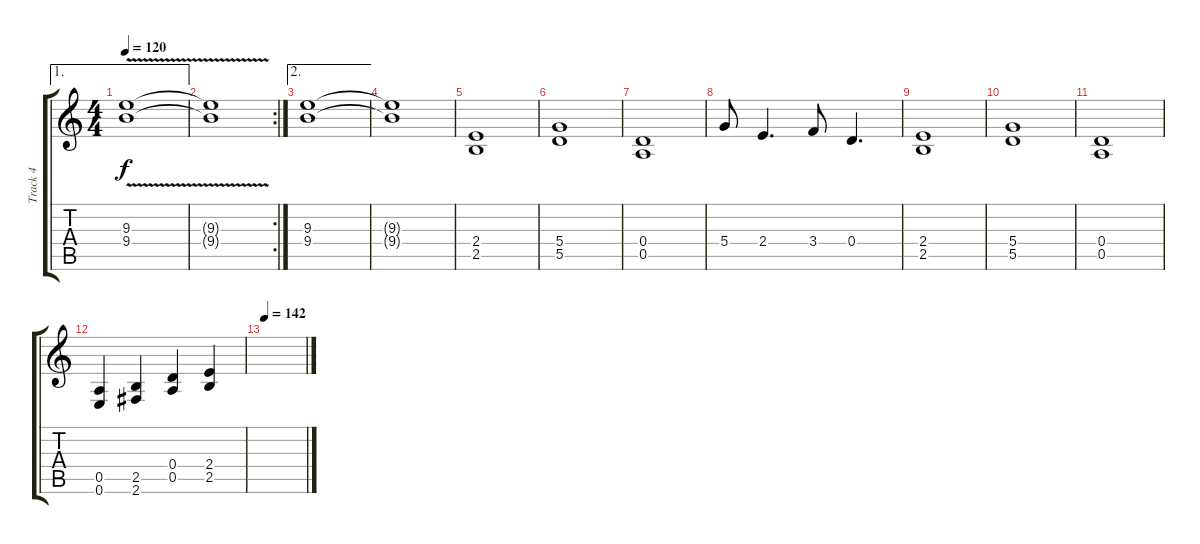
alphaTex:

\track ("Track 4" "Track 4") {instrument distortionguitar}
\staff {score tabs}
\tuning (E4 B3 G3 D3 A2 E2) {hide}
\ae 1
\ts (4 4)
\tempo 120
\clef g2
\ks c
(9.3{v} 9.4{v}).1{dy f} |
\rc 2
(9.3{t} 9.4{t}).1 |
\ae 2
(9.3 9.4).1 |
(9.3{t} 9.4{t}).1 |
(2.4 2.5).1 |
(5.4 5.5).1 |
(0.4 0.5).1 |
5.4.8 2.4.4{d} 3.4.8 0.4.4{d} |
(2.4 2.5).1 |
(5.4 5.5).1 |
(0.4 0.5).1 |
(0.5 0.6).4 (2.5 2.6).4 (0.4 0.5).4 (2.4 2.5).4 |
\tempo 142
